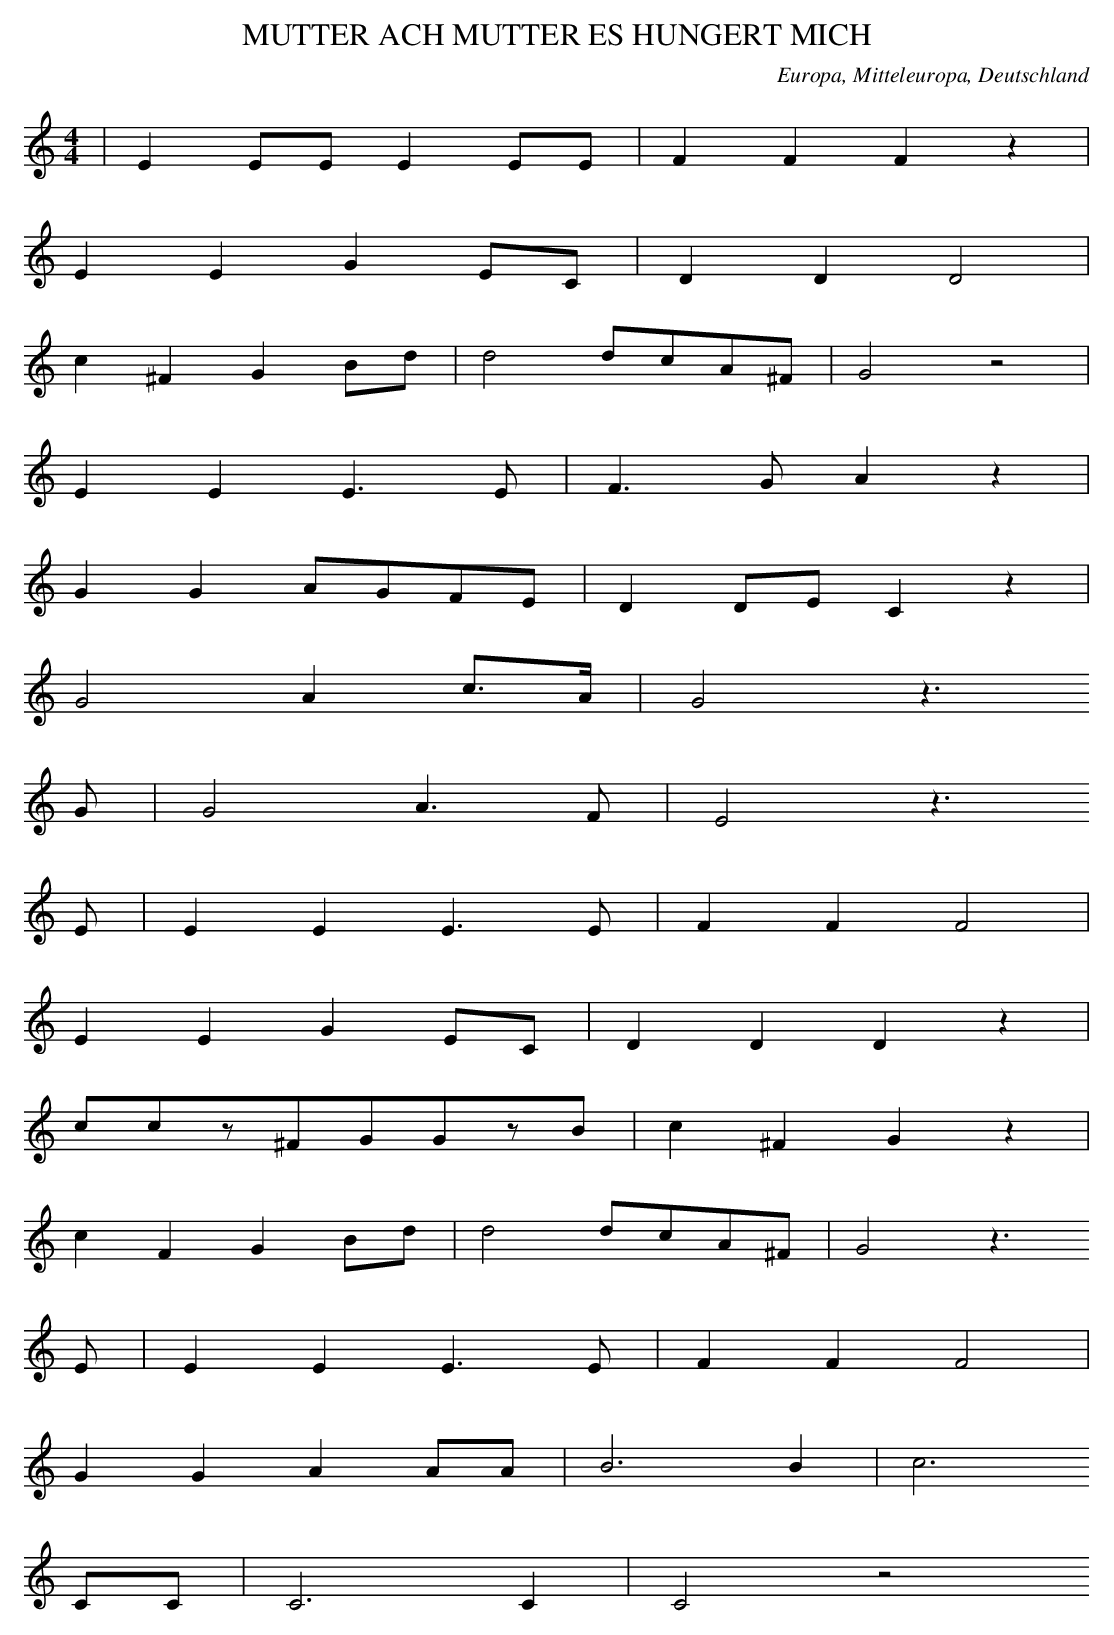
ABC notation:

X:1
T: MUTTER ACH MUTTER ES HUNGERT MICH
O: Europa, Mitteleuropa, Deutschland
M: 4/4
L: 1/16
K: C
 | E4E2E2E4E2E2 | F4F4F4z4 |
E4E4G4E2C2 | D4D4D8 |
c4^F4G4B2d2 | d8d2c2A2^F2 | G8z8 |
E4E4E6E2 | F6G2A4z4 |
G4G4A2G2F2E2 | D4D2E2C4z4 |
G8A4c3A | G8z6
G2 | G8A6F2 | E8z6
E2 | E4E4E6E2 | F4F4F8 |
E4E4G4E2C2 | D4D4D4z4 |
c2c2z2^F2G2G2z2B2 | c4^F4G4z4 |
c4F4G4B2d2 | d8d2c2A2^F2 | G8z6
E2 | E4E4E6E2 | F4F4F8 |
G4G4A4A2A2 | B12B4 | c12
C2C2 | C12C4 | C8z8
